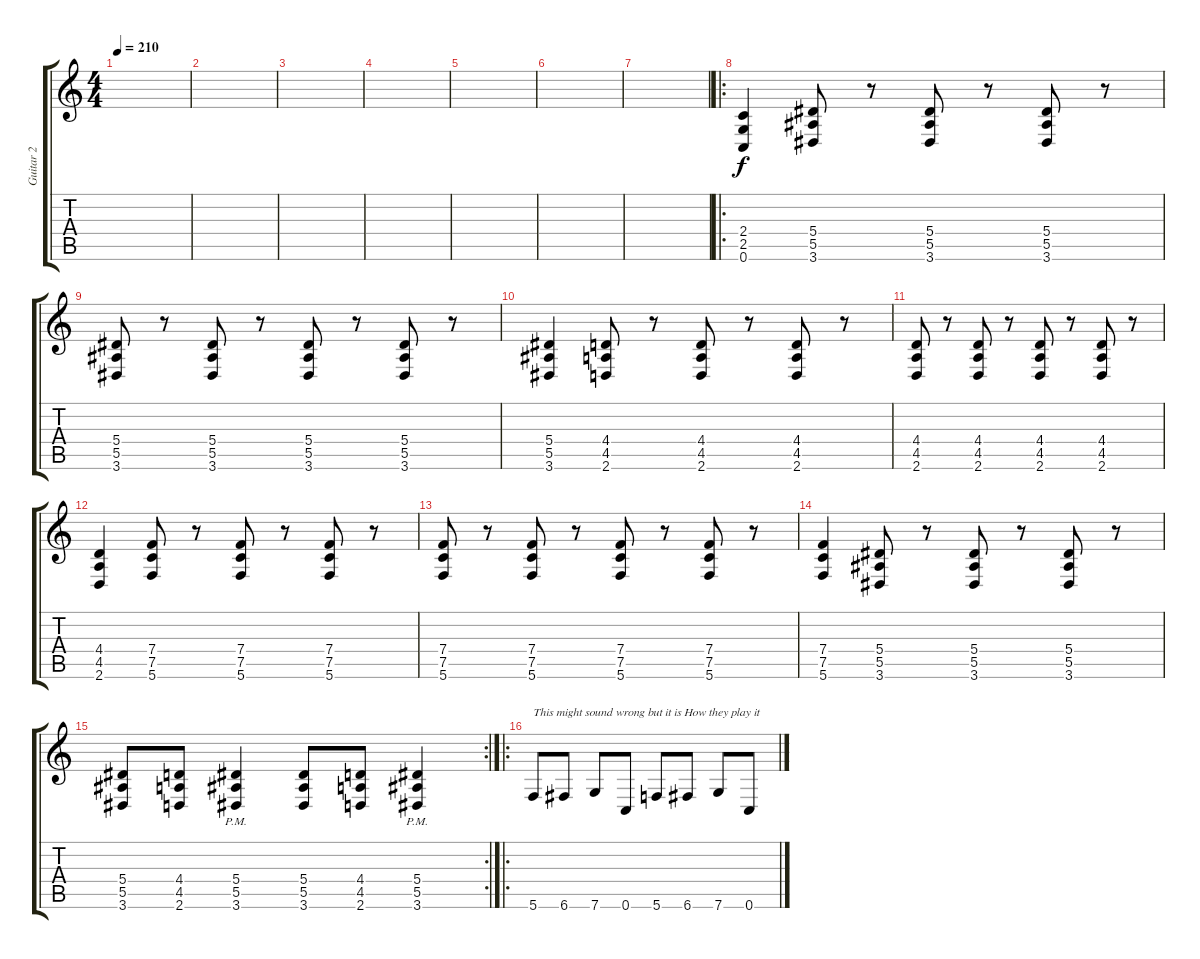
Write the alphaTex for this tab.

\track ("Guitar 2" "Guitar 2") {instrument distortionguitar}
\staff {score tabs}
\tuning (C4 G3 Eb3 Bb2 F2 C2) {hide}
\ts (4 4)
\tempo 210
\clef g2
\ks c
|
|
|
|
|
|
|
\ro
(2.4 2.5 0.6).4{dy f instrument distortionguitar} (5.4 5.5 3.6).8 r.8 (5.4 5.5 3.6).8 r.8 (5.4 5.5 3.6).8 r.8 |
(5.4 5.5 3.6).8 r.8 (5.4 5.5 3.6).8 r.8 (5.4 5.5 3.6).8 r.8 (5.4 5.5 3.6).8 r.8 |
(5.4 5.5 3.6).4 (4.4 4.5 2.6).8 r.8 (4.4 4.5 2.6).8 r.8 (4.4 4.5 2.6).8 r.8 |
(4.4 4.5 2.6).8 r.8 (4.4 4.5 2.6).8 r.8 (4.4 4.5 2.6).8 r.8 (4.4 4.5 2.6).8 r.8 |
(4.4 4.5 2.6).4 (7.4 7.5 5.6).8 r.8 (7.4 7.5 5.6).8 r.8 (7.4 7.5 5.6).8 r.8 |
(7.4 7.5 5.6).8 r.8 (7.4 7.5 5.6).8 r.8 (7.4 7.5 5.6).8 r.8 (7.4 7.5 5.6).8 r.8 |
(7.4 7.5 5.6).4 (5.4 5.5 3.6).8 r.8 (5.4 5.5 3.6).8 r.8 (5.4 5.5 3.6).8 r.8 |
\rc 2
(5.4 5.5 3.6).8 (4.4 4.5 2.6).8 (5.4{pm} 5.5{pm} 3.6{pm}).4 (5.4 5.5 3.6).8 (4.4 4.5 2.6).8 (5.4{pm} 5.5{pm} 3.6{pm}).4 |
\ro
5.6.8{txt "This might sound wrong but it is How they play it"} 6.6.8 7.6.8 0.6.8 5.6.8 6.6.8 7.6.8 0.6.8
